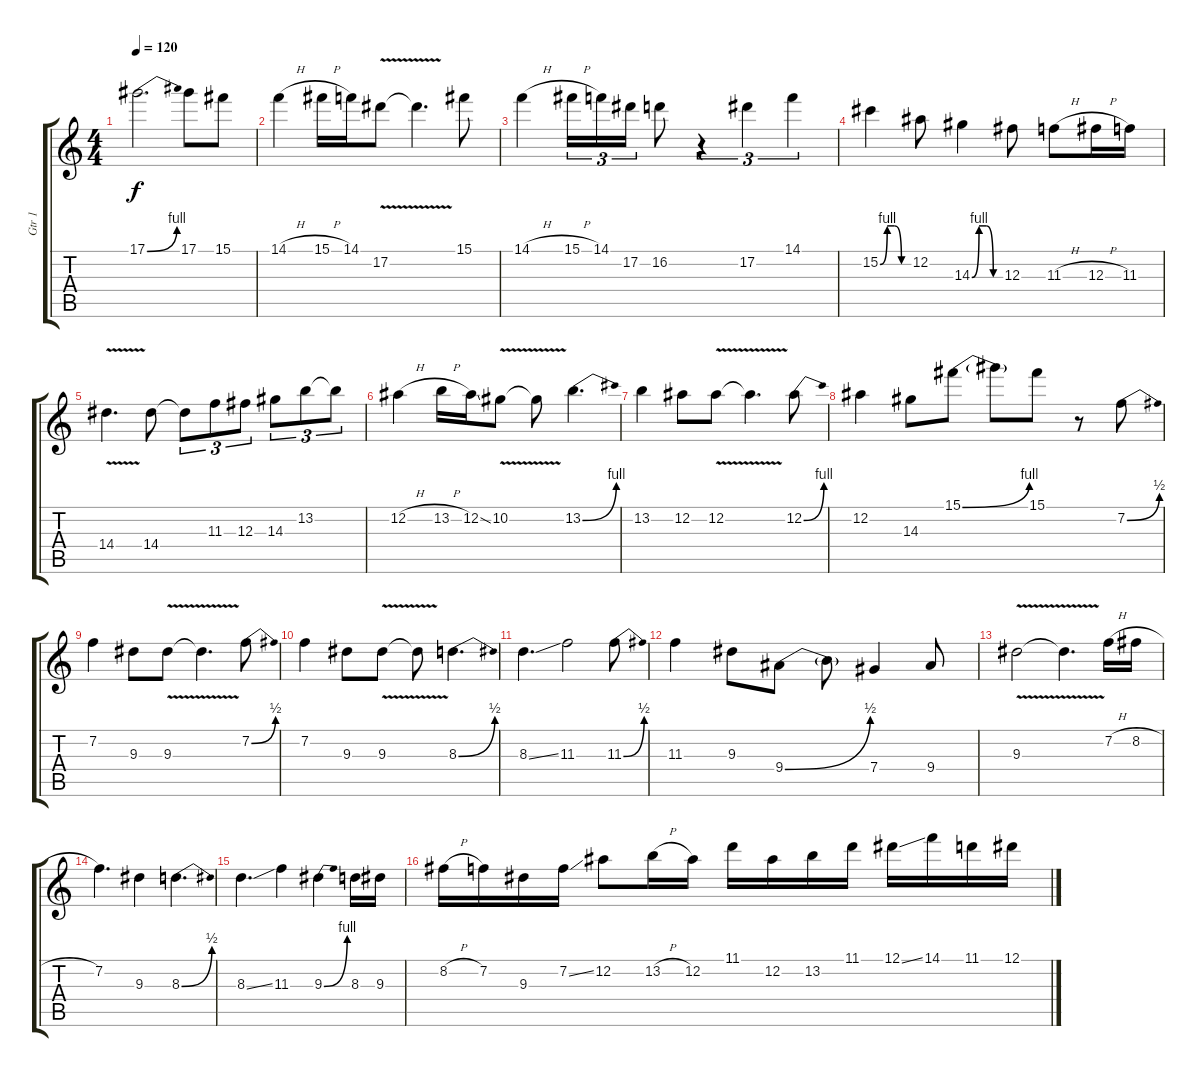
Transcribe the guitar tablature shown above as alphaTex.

\track ("Gtr 1" "Gtr 1") {instrument distortionguitar}
\staff {score tabs}
\tuning (Eb4 Bb3 Gb3 Db3 Ab2 Eb2) {hide}
\ts (4 4)
\tempo 120
\clef g2
\ks c
17.1{be (bend 0 0 60 4)}.2{d dy f} 17.1.8 15.1.8 |
14.1{h}.4 15.1{h}.16 14.1.16 17.2{v}.8 17.2{t}.4{d} 15.1.8 |
14.1{h}.4 15.1{h}.16{tu (3 2)} 14.1.16{tu (3 2)} 17.2.16{tu (3 2)} 16.2.8 r.4{tu (3 2)} 17.2.4{tu (3 2)} 14.1.4{tu (3 2)} |
15.2{be (custom 0 0 15 4 30 4 45 0 60 0)}.4 12.2.8 14.3{be (custom 0 0 15 4 30 4 45 0 60 0)}.4 12.3.8 11.3{h}.8 12.3{h}.16 11.3.16 |
14.4{v}.4{d} 14.4.8 14.4{t}.8{tu (3 2)} 11.3.8{tu (3 2)} 12.3.8{tu (3 2)} 14.3.8{tu (3 2)} 13.2.8{tu (3 2)} 13.2{t}.8{tu (3 2)} |
12.2{h}.4 13.2{h}.16 12.2{ss}.16 10.2{v}.8 10.2{t}.8 13.2{be (bend 0 0 60 4)}.4{d} |
13.2.4 12.2.8 12.2{v}.8 12.2{t}.4{d} 12.2{be (bend 0 0 60 4)}.8 |
12.2.4 14.3.8 15.1{be (bend 0 0 60 4)}.8 15.1{t}.8 15.1.8 r.8 7.2{be (bend 0 0 60 2)}.8 |
7.2.4 9.3.8 9.3{v}.8 9.3{t}.4{d} 7.2{be (bend 0 0 60 2)}.8 |
7.2.4 9.3.8 9.3{v}.8 9.3{t}.8 8.3{be (bend 0 0 60 2)}.4{d} |
8.3{ss}.4{d} 11.3.2 11.3{be (bend 0 0 60 2)}.8 |
11.3.4 9.3.8 9.4{be (bend 0 0 60 2)}.8 9.4{t}.8 7.4.4 9.4.8 |
9.3{v}.2 9.3{t}.4{d} 7.2{h}.16 8.2{h}.16 |
7.2.4{d} 9.3.4 8.3{be (bend 0 0 60 2)}.4{d} |
8.3{ss}.4{d} 11.3.4 9.3{be (bend 0 0 60 4)}.4 8.3.16 9.3.16 |
8.2{h}.16 7.2.16 9.3.16 7.2{ss}.16 12.2.8 13.2{h}.16 12.2.16 11.1.16 12.2.16 13.2.16 11.1.16 12.1{ss}.16 14.1.16 11.1.16 12.1.16
